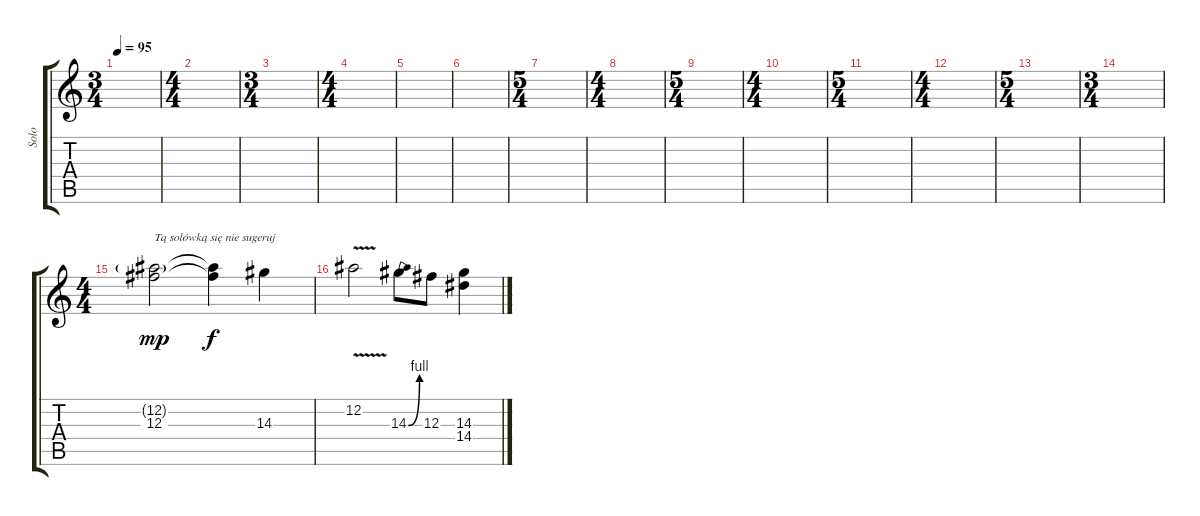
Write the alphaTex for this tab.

\track ("Solo" "Solo") {instrument distortionguitar}
\staff {score tabs}
\tuning (Eb4 Bb3 Gb3 Db3 Ab2 Eb2) {hide}
\ts (3 4)
\tempo 95
\clef g2
\ks c
|
\ts (4 4)
|
\ts (3 4)
|
\ts (4 4)
|
|
|
\ts (5 4)
|
\ts (4 4)
|
\ts (5 4)
|
\ts (4 4)
|
\ts (5 4)
|
\ts (4 4)
|
\ts (5 4)
|
\ts (3 4)
|
\ts (4 4)
(12.2{g} 12.3).2{txt "Tą solówką się nie sugeruj" dy mp instrument distortionguitar} (12.2{t} 12.3{t}).4{dy f} 14.3.4 |
12.2{v}.2 14.3{be (bend 0 0 60 4)}.8 12.3.8 (14.3 14.4).4
